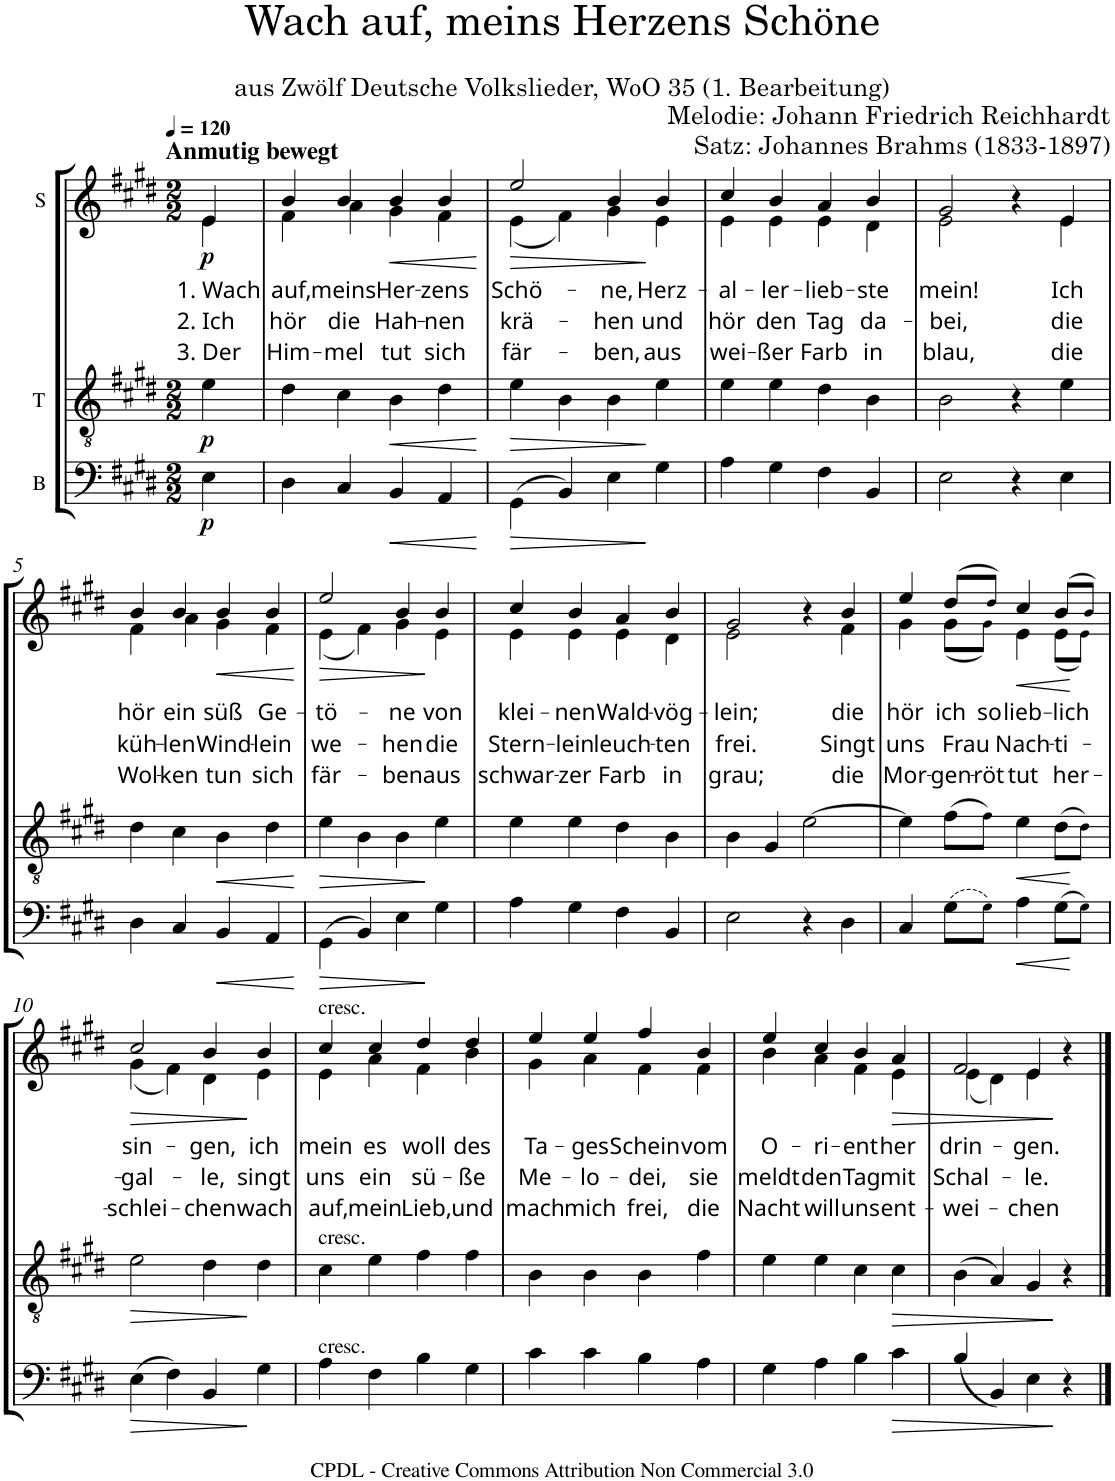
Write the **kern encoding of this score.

**kern	**dynam	**kern	**dynam	**kern	**text	**text	**text	**dynam
*part3	*part3	*part2	*part2	*part1	*part1	*part1	*part1	*part1
*staff3	*staff3	*staff2	*staff2	*staff1	*staff1	*staff1	*staff1	*staff1
*I"B	*	*I"T	*	*I"S	*	*	*	*
*clefF4	*	*clefGv2	*	*clefG2	*	*	*	*
*k[f#c#g#d#]	*	*k[f#c#g#d#]	*	*k[f#c#g#d#]	*	*	*	*
*M2/2	*	*M2/2	*	*M2/2	*	*	*	*
*MM120	*	*MM120	*	*MM120	*	*	*	*
=	=	=	=	=	=	=	=	=
!	!	!	!	!LO:TX:a:B:t=Anmutig bewegt	!	!	!	!
!	!LO:DY:b	!	!LO:DY:b	!	!LO:LY:b	!LO:LY:b	!LO:LY:b	!LO:DY:b
*	*	*	*	*^	*	*	*	*
4E\	p	4e\	p	4e/	4e\	1. Wach	2. Ich	3. Der	p
=1	=1	=1	=1	=1	=1	=1	=1	=1	=1
!	!	!	!	!	!	!LO:LY:b	!LO:LY:b	!LO:LY:b	!
4D#\	.	4d#\	.	4b/	4f#\	auf,	hör	Him-	.
!	!	!	!	!	!	!LO:LY:b	!LO:LY:b	!LO:LY:b	!
4C#/	.	4c#\	.	4b/	4a\	meins	die	-mel	.
!	!LO:HP:b	!	!LO:HP:b	!	!	!LO:LY:b	!LO:LY:b	!LO:LY:b	!LO:HP:b
4BB/	<	4B\	<	4b/	4g#\	Her-	Hah-	tut	<
!	!	!	!	!	!	!LO:LY:b	!LO:LY:b	!LO:LY:b	!
4AA/	.	4d#\	.	4b/	4f#\	zens	-nen	sich	.
*	*	*	*	*v	*v	*	*	*	*
.	[	.	[	.	.	.	.	[
=2	=2	=2	=2	=2	=2	=2	=2	=2
!	!LO:HP:b	!	!LO:HP:b	!	!LO:LY:b	!LO:LY:b	!LO:LY:b	!LO:HP:b
*	*	*	*	*^	*	*	*	*
(4GG#\	>	4e\	>	2ee/	(4e\	Schö-	krä-	fär-	>
4BB/)	.	4B\	.	.	4f#\)	.	.	.	.
!	!	!	!	!	!	!LO:LY:b	!LO:LY:b	!LO:LY:b	!
4E\	.	4B\	.	4b/	4g#\	ne,	-hen	-ben,	.
!	!	!	!	!	!	!LO:LY:b	!LO:LY:b	!LO:LY:b	!
4G#\	]	4e\	]	4b/	4e\	Herz-	und	aus	]
=3	=3	=3	=3	=3	=3	=3	=3	=3	=3
!	!	!	!	!	!	!LO:LY:b	!LO:LY:b	!LO:LY:b	!
4A\	.	4e\	.	4cc#/	4e\	al-	hör	wei-	.
!	!	!	!	!	!	!LO:LY:b	!LO:LY:b	!LO:LY:b	!
4G#\	.	4e\	.	4b/	4e\	ler-	den	-ßer	.
!	!	!	!	!	!	!LO:LY:b	!LO:LY:b	!LO:LY:b	!
4F#\	.	4d#\	.	4a/	4e\	lieb-	Tag	Farb	.
!	!	!	!	!	!	!LO:LY:b	!LO:LY:b	!LO:LY:b	!
4BB/	.	4B\	.	4b/	4d#\	ste	da-	in	.
=4	=4	=4	=4	=4	=4	=4	=4	=4	=4
!	!	!	!	!	!	!LO:LY:b	!LO:LY:b	!LO:LY:b	!
2E\	.	2B\	.	2g#/	2e\	mein!	-bei,	blau,	.
4r	.	4r	.	4r	4ryy	.	.	.	.
!	!	!	!	!	!	!LO:LY:b	!LO:LY:b	!LO:LY:b	!
4E\	.	4e\	.	4e/	4e\	Ich	die	die	.
!!LO:LB:g=z	!!
=5	=5	=5	=5	=5	=5	=5	=5	=5	=5
!	!	!	!	!	!	!LO:LY:b	!LO:LY:b	!LO:LY:b	!
4D#\	.	4d#\	.	4b/	4f#\	hör	küh-	Wol-	.
!	!	!	!	!	!	!LO:LY:b	!LO:LY:b	!LO:LY:b	!
4C#/	.	4c#\	.	4b/	4a\	ein	-len	-ken	.
!	!LO:HP:b	!	!LO:HP:b	!	!	!LO:LY:b	!LO:LY:b	!LO:LY:b	!LO:HP:b
4BB/	<	4B\	<	4b/	4g#\	süß	Wind-	tun	<
!	!	!	!	!	!	!LO:LY:b	!LO:LY:b	!LO:LY:b	!
4AA/	.	4d#\	.	4b/	4f#\	Ge-	-lein	sich	.
*	*	*	*	*v	*v	*	*	*	*
.	[	.	[	.	.	.	.	[
=6	=6	=6	=6	=6	=6	=6	=6	=6
!	!LO:HP:b	!	!LO:HP:b	!	!LO:LY:b	!LO:LY:b	!LO:LY:b	!LO:HP:b
*	*	*	*	*^	*	*	*	*
(4GG#\	>	4e\	>	2ee/	(4e\	tö-	we-	fär-	>
4BB/)	.	4B\	.	.	4f#\)	.	.	.	.
!	!	!	!	!	!	!LO:LY:b	!LO:LY:b	!LO:LY:b	!
4E\	.	4B\	.	4b/	4g#\	ne	-hen	-ben	.
!	!	!	!	!	!	!LO:LY:b	!LO:LY:b	!LO:LY:b	!
4G#\	]	4e\	]	4b/	4e\	von	die	aus	]
=7	=7	=7	=7	=7	=7	=7	=7	=7	=7
!	!	!	!	!	!	!LO:LY:b	!LO:LY:b	!LO:LY:b	!
4A\	.	4e\	.	4cc#/	4e\	klei-	Stern-	schwar-	.
!	!	!	!	!	!	!LO:LY:b	!LO:LY:b	!LO:LY:b	!
4G#\	.	4e\	.	4b/	4e\	nen	-lein	-zer	.
!	!	!	!	!	!	!LO:LY:b	!LO:LY:b	!LO:LY:b	!
4F#\	.	4d#\	.	4a/	4e\	Wald-	leuch-	Farb	.
!	!	!	!	!	!	!LO:LY:b	!LO:LY:b	!LO:LY:b	!
4BB/	.	4B\	.	4b/	4d#\	vög-	-ten	in	.
=8	=8	=8	=8	=8	=8	=8	=8	=8	=8
!	!	!	!	!	!	!LO:LY:b	!LO:LY:b	!LO:LY:b	!
2E\	.	4B\	.	2g#/	2e\	lein;	frei.	grau;	.
.	.	4G#/	.	.	.	.	.	.	.
4r	.	[2e\	.	4r	4ryy	.	.	.	.
!	!	!	!	!	!	!LO:LY:b	!LO:LY:b	!LO:LY:b	!
4D#\	.	.	.	4b/	4f#\	die	Singt	die	.
=9	=9	=9	=9	=9	=9	=9	=9	=9	=9
!	!	!	!	!	!	!LO:LY:b	!LO:LY:b	!LO:LY:b	!
4C#/	.	4e\]	.	4ee/	4g#\	hör	uns	Mor-	.
!	!	!	!	!	!	!LO:LY:b	!LO:LY:b	!LO:LY:b	!
(>8G#\L	.	(>8f#\L	.	(>8dd#/L	(<8g#\L	ich	Frau	-gen-	.
!	!	!	!	!	!	!LO:LY:b	!	!LO:LY:b	!
8G#!\J)	.	8f#!\J)	.	8dd#!/J)	8g#!\J)	so	.	-röt	.
!	!LO:HP:b	!	!LO:HP:b	!	!	!LO:LY:b	!LO:LY:b	!LO:LY:b	!LO:HP:b
4A\	<	4e\	<	4cc#/	4e\	lieb-	Nach-	tut	<
!	!	!	!	!	!	!LO:LY:b	!LO:LY:b	!LO:LY:b	!
(>8G#\L	.	(>8d#\L	.	(>8b/L	(<8e\L	lich	-ti-	her-	.
8G#!\J)	[	8d#!\J)	[	8b!/J)	8e!\J)	.	.	.	[
!!LO:LB:g=z	!!
=10	=10	=10	=10	=10	=10	=10	=10	=10	=10
!	!LO:HP:b	!	!LO:HP:b	!	!	!LO:LY:b	!LO:LY:b	!LO:LY:b	!LO:HP:b
(4E\	>	2e\	>	2cc#/	(4g#\	sin-	-gal-	-schlei-	>
4F#\)	.	.	.	.	4f#\)	.	.	.	.
!	!	!	!	!	!	!LO:LY:b	!LO:LY:b	!LO:LY:b	!
4BB/	.	4d#\	.	4b/	4d#\	gen,	-le,	-chen	.
!	!	!	!	!	!	!LO:LY:b	!LO:LY:b	!LO:LY:b	!
4G#\	]	4d#\	]	4b/	4e\	ich	singt	wach	]
=11	=11	=11	=11	=11	=11	=11	=11	=11	=11
!	!	!	!	!LO:TX:a:t=cresc.	!	!	!	!	!
!	!	!LO:TX:a:t=cresc.	!	!	!	!	!	!	!
!LO:TX:a:t=cresc.	!	!	!	!	!	!	!	!	!
!	!	!	!	!	!	!LO:LY:b	!LO:LY:b	!LO:LY:b	!
4A\	.	4c#\	.	4cc#/	4e\	mein	uns	auf,	.
!	!	!	!	!	!	!LO:LY:b	!LO:LY:b	!LO:LY:b	!
4F#\	.	4e\	.	4cc#/	4a\	es	ein	mein	.
!	!	!	!	!	!	!LO:LY:b	!LO:LY:b	!LO:LY:b	!
4B\	.	4f#\	.	4dd#/	4f#\	woll	sü-	Lieb,	.
!	!	!	!	!	!	!LO:LY:b	!LO:LY:b	!LO:LY:b	!
4G#\	.	4f#\	.	4dd#/	4b\	des	-ße	und	.
=12	=12	=12	=12	=12	=12	=12	=12	=12	=12
!	!	!	!	!	!	!LO:LY:b	!LO:LY:b	!LO:LY:b	!
4c#\	.	4B\	.	4ee/	4g#\	Ta-	Me-	mach	.
!	!	!	!	!	!	!LO:LY:b	!LO:LY:b	!LO:LY:b	!
4c#\	.	4B\	.	4ee/	4a\	ges	-lo-	mich	.
!	!	!	!	!	!	!LO:LY:b	!LO:LY:b	!LO:LY:b	!
4B\	.	4B\	.	4ff#/	4f#\	Schein	-dei,	frei,	.
!	!	!	!	!	!	!LO:LY:b	!LO:LY:b	!LO:LY:b	!
4A\	.	4f#\	.	4b/	4f#\	vom	sie	die	.
=13	=13	=13	=13	=13	=13	=13	=13	=13	=13
!	!	!	!	!	!	!LO:LY:b	!LO:LY:b	!LO:LY:b	!
4G#\	.	4e\	.	4ee/	4b\	O-	meldt	Nacht	.
!	!	!	!	!	!	!LO:LY:b	!LO:LY:b	!LO:LY:b	!
4A\	.	4e\	.	4cc#/	4a\	ri-	den	will	.
!	!	!	!	!	!	!LO:LY:b	!LO:LY:b	!LO:LY:b	!
4B\	.	4c#\	.	4b/	4f#\	ent	Tag	uns	.
!	!LO:HP:b	!	!LO:HP:b	!	!	!LO:LY:b	!LO:LY:b	!LO:LY:b	!LO:HP:b
4c#\	>	4c#\	>	4a/	4e\	her	mit	ent-	>
=14	=14	=14	=14	=14	=14	=14	=14	=14	=14
!	!	!	!	!	!	!LO:LY:b	!LO:LY:b	!LO:LY:b	!
(4B/	.	(4B\	.	2f#/	(4e\	drin-	Schal-	-wei-	.
4BB/)	.	4A/)	.	.	4d#\)	.	.	.	.
!	!	!	!	!	!	!LO:LY:b	!LO:LY:b	!LO:LY:b	!
4E\	.	4G#/	.	4e/	4e\	gen.	-le.	-chen	.
4r	]	4r	]	4r	4ryy	.	.	.	]
*	*	*	*	*v	*v	*	*	*	*
==	==	==	==	==	==	==	==	==
*-	*-	*-	*-	*-	*-	*-	*-	*-
